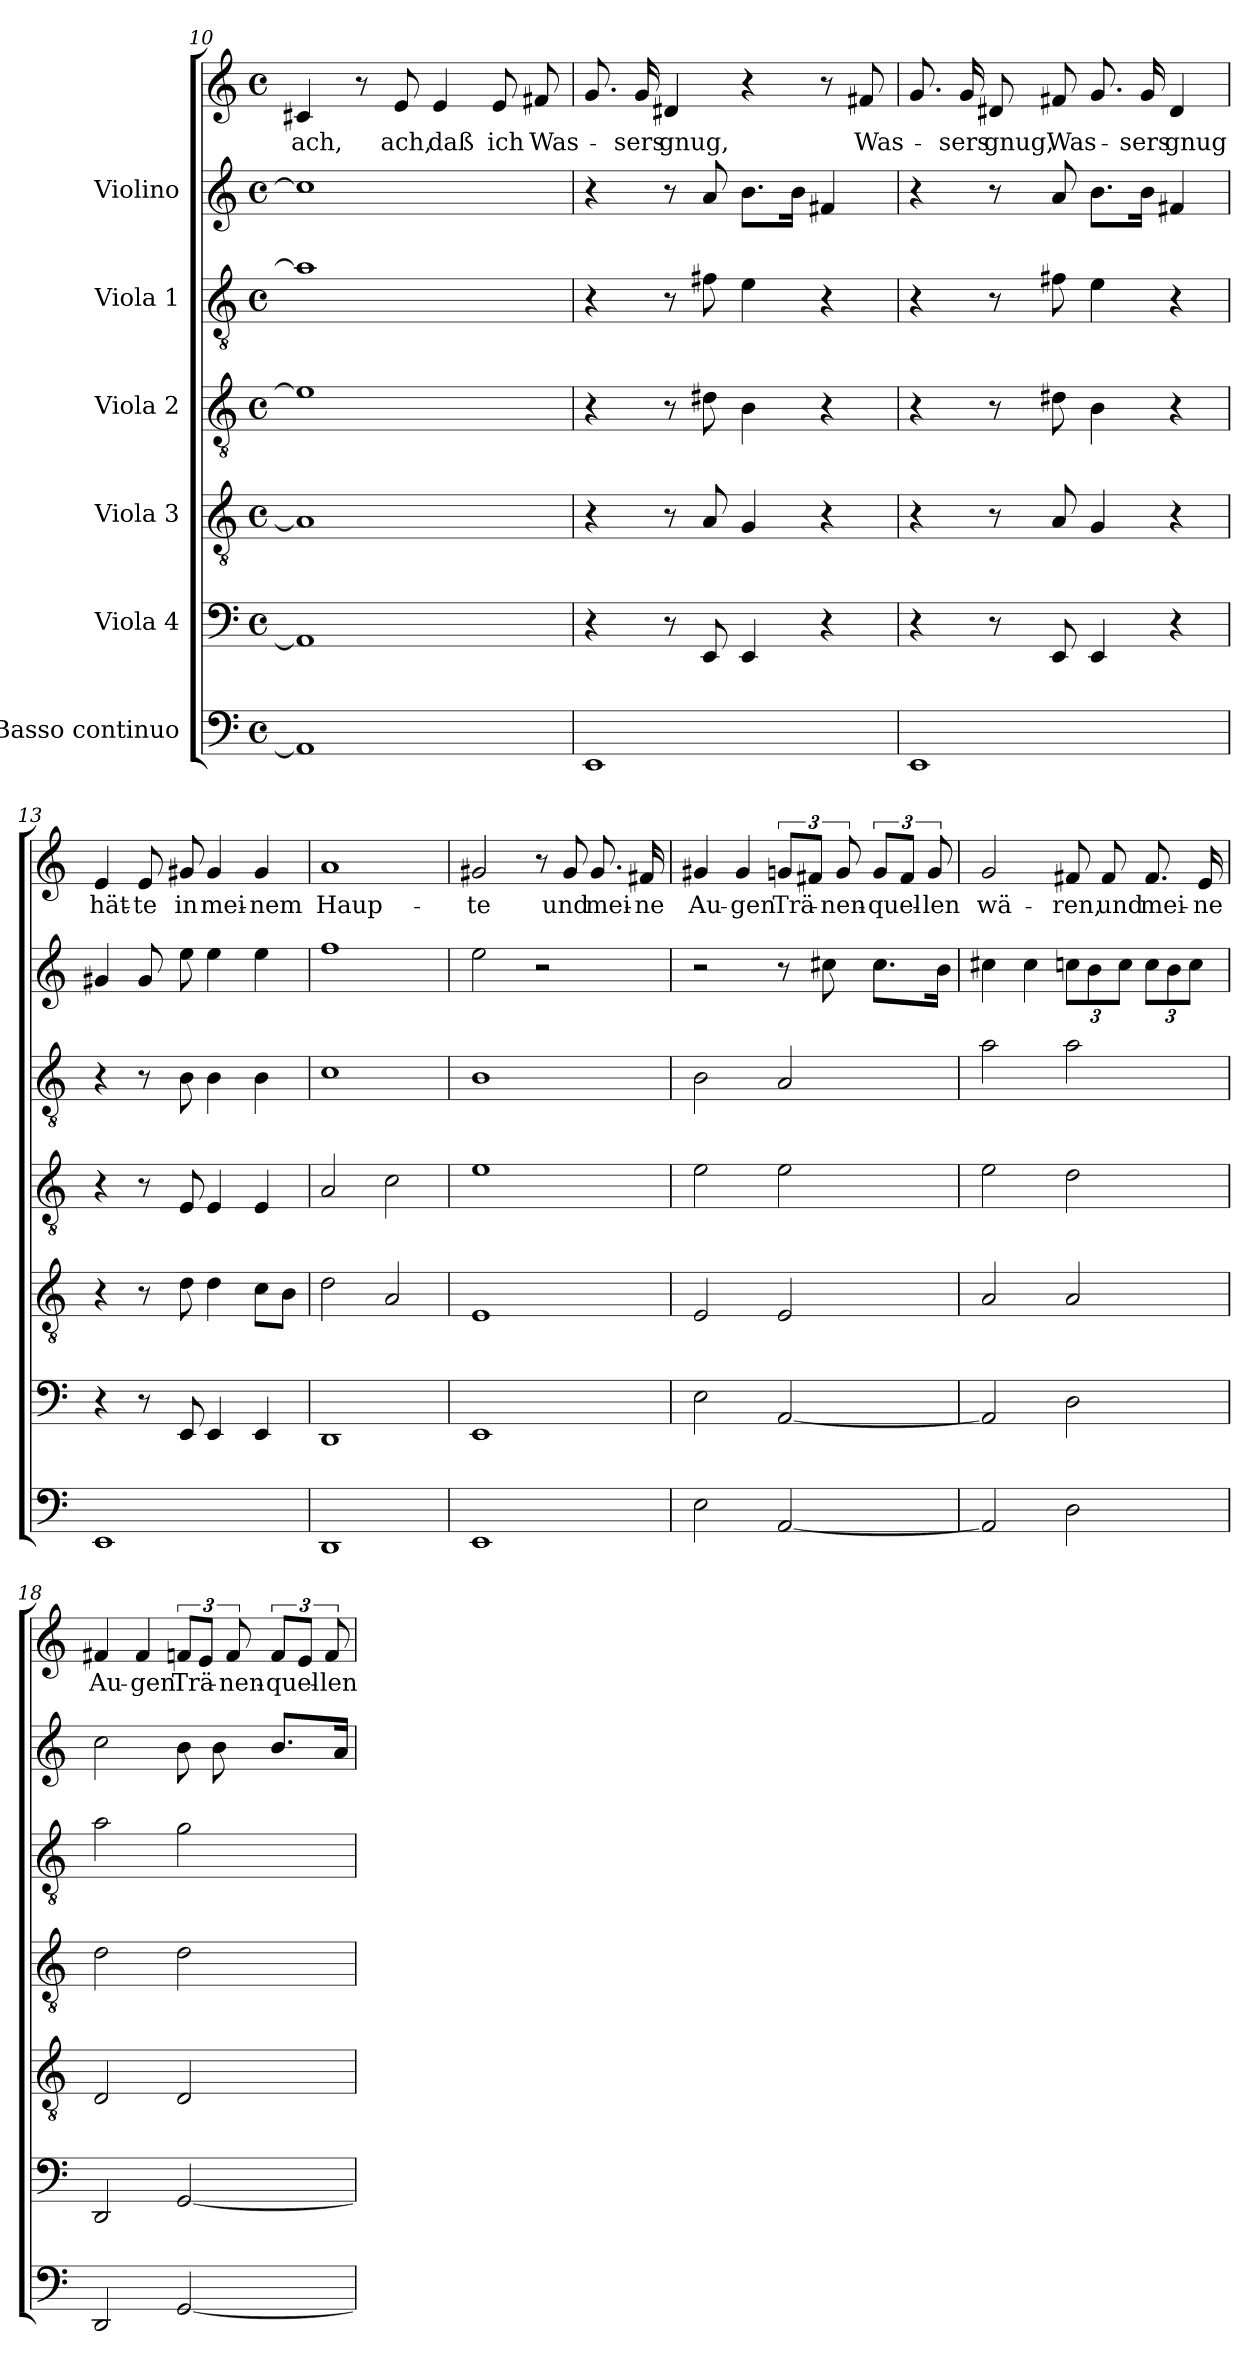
**kern	**kern	**kern	**kern	**kern	**kern	**kern	**text
*part7	*part6	*part5	*part4	*part3	*part2	*part1	*part1
*staff7	*staff6	*staff5	*staff4	*staff3	*staff2	*staff1	*staff1
*I"Basso continuo	*I"Viola 4	*I"Viola 3	*I"Viola 2	*I"Viola 1	*I"Violino	*	*
*clefF4	*clefF4	*clefGv2	*clefGv2	*clefGv2	*clefG2	*clefG2	*
*k[]	*k[]	*k[]	*k[]	*k[]	*k[]	*k[]	*
*C:	*C:	*C:	*C:	*C:	*C:	*C:	*
*M4/4	*M4/4	*M4/4	*M4/4	*M4/4	*M4/4	*M4/4	*
*met(c)	*met(c)	*met(c)	*met(c)	*met(c)	*met(c)	*met(c)	*
=10	=10	=10	=10	=10	=10	=10	=10
!	!	!	!	!	!	!	!LO:LY:b
1AA]	1AA]	1A]	1e]	1a]	1cc#]	4c#X/	ach,
.	.	.	.	.	.	8r	.
!	!	!	!	!	!	!	!LO:LY:b
.	.	.	.	.	.	8e/	ach,
!	!	!	!	!	!	!	!LO:LY:b
.	.	.	.	.	.	4e/	daß
!	!	!	!	!	!	!	!LO:LY:b
.	.	.	.	.	.	8e/	ich
!	!	!	!	!	!	!	!LO:LY:b
.	.	.	.	.	.	8f#X/	Was-
=11	=11	=11	=11	=11	=11	=11	=11
1EE	4r	4r	4r	4r	4r	8.g/	.
!	!	!	!	!	!	!	!LO:LY:b
.	.	.	.	.	.	16g/	-sers
!	!	!	!	!	!	!	!LO:LY:b
.	8r	8r	8r	8r	8r	4d#X/	gnug,
.	8EE/	8A/	8d#X\	8f#X\	8a/	.	.
.	4EE/	4G/	4B\	4e\	8.b\L	4r	.
.	.	.	.	.	16b\Jk	.	.
.	4r	4r	4r	4r	4f#X/	8r	.
!	!	!	!	!	!	!	!LO:LY:b
.	.	.	.	.	.	8f#X/	Was-
=12	=12	=12	=12	=12	=12	=12	=12
1EE	4r	4r	4r	4r	4r	8.g/	.
!	!	!	!	!	!	!	!LO:LY:b
.	.	.	.	.	.	16g/	-sers
!	!	!	!	!	!	!	!LO:LY:b
.	8r	8r	8r	8r	8r	8d#X/	gnug,
!	!	!	!	!	!	!	!LO:LY:b
.	8EE/	8A/	8d#X\	8f#X\	8a/	8f#X/	Was-
.	4EE/	4G/	4B\	4e\	8.b\L	8.g/	.
!	!	!	!	!	!	!	!LO:LY:b
.	.	.	.	.	16b\Jk	16g/	-sers
!	!	!	!	!	!	!	!LO:LY:b
.	4r	4r	4r	4r	4f#X/	4d#/	gnug
!!LO:PB:g=z
=13	=13	=13	=13	=13	=13	=13	=13
!	!	!	!	!	!	!	!LO:LY:b
1EE	4r	4r	4r	4r	4g#X/	4e/	hät-
!	!	!	!	!	!	!	!LO:LY:b
.	8r	8r	8r	8r	8g#/	8e/	-te
!	!	!	!	!	!	!	!LO:LY:b
.	8EE/	8d\	8E/	8B\	8ee\	8g#X/	in
!	!	!	!	!	!	!	!LO:LY:b
.	4EE/	4d\	4E/	4B\	4ee\	4g#/	mei-
!	!	!	!	!	!	!	!LO:LY:b
.	4EE/	8c\L	4E/	4B\	4ee\	4g#/	-nem
.	.	8B\J	.	.	.	.	.
=14	=14	=14	=14	=14	=14	=14	=14
!	!	!	!	!	!	!	!LO:LY:b
1DD	1DD	2d\	2A/	1c	1ff	1a	Haup-
.	.	2A/	2c\	.	.	.	.
=15	=15	=15	=15	=15	=15	=15	=15
!	!	!	!	!	!	!	!LO:LY:b
1EE	1EE	1E	1e	1B	2ee\	2g#X/	-te
.	.	.	.	.	2r	8r	.
!	!	!	!	!	!	!	!LO:LY:b
.	.	.	.	.	.	8g#/	und
!	!	!	!	!	!	!	!LO:LY:b
.	.	.	.	.	.	8.g#/	mei-
!	!	!	!	!	!	!	!LO:LY:b
.	.	.	.	.	.	16f#X/	-ne
=16	=16	=16	=16	=16	=16	=16	=16
!	!	!	!	!	!	!	!LO:LY:b
2E\	2E\	2E/	2e\	2B\	2r	4g#X/	Au-
!	!	!	!	!	!	!	!LO:LY:b
.	.	.	.	.	.	4g#/	-gen
!	!	!	!	!	!	!	!LO:LY:b
[2AA/	[2AA/	2E/	2e\	2A/	8r	12gn/L	Trä-
.	.	.	.	.	.	12f#X/J	.
.	.	.	.	.	8cc#X\	.	.
!	!	!	!	!	!	!	!LO:LY:b
.	.	.	.	.	.	12g/	-nen-
!	!	!	!	!	!	!	!LO:LY:b
.	.	.	.	.	8.cc#\L	12g/L	-quel-
.	.	.	.	.	.	12f#/J	.
!	!	!	!	!	!	!	!LO:LY:b
.	.	.	.	.	.	12g/	-len
.	.	.	.	.	16b\Jk	.	.
=17	=17	=17	=17	=17	=17	=17	=17
!	!	!	!	!	!	!	!LO:LY:b
2AA/]	2AA/]	2A/	2e\	2a\	4cc#X\	2g/	wä-
.	.	.	.	.	4cc#\	.	.
!	!	!	!	!	!	!	!LO:LY:b
2D\	2D\	2A/	2d\	2a\	12ccn\L	8f#X/	-ren,
.	.	.	.	.	12b\	.	.
!	!	!	!	!	!	!	!LO:LY:b
.	.	.	.	.	.	8f#/	und
.	.	.	.	.	12cc\J	.	.
!	!	!	!	!	!	!	!LO:LY:b
.	.	.	.	.	12cc\L	8.f#/	mei-
.	.	.	.	.	12b\	.	.
.	.	.	.	.	12cc\J	.	.
!	!	!	!	!	!	!	!LO:LY:b
.	.	.	.	.	.	16e/	-ne
!!LO:LB:g=z
=18	=18	=18	=18	=18	=18	=18	=18
!	!	!	!	!	!	!	!LO:LY:b
2DD/	2DD/	2D/	2d\	2a\	2cc\	4f#X/	Au-
!	!	!	!	!	!	!	!LO:LY:b
.	.	.	.	.	.	4f#/	-gen
!	!	!	!	!	!	!	!LO:LY:b
[2GG/	[2GG/	2D/	2d\	2g\	8b\	12fn/L	Trä-
.	.	.	.	.	.	12e/J	.
.	.	.	.	.	8b\	.	.
!	!	!	!	!	!	!	!LO:LY:b
.	.	.	.	.	.	12f/	-nen-
!	!	!	!	!	!	!	!LO:LY:b
.	.	.	.	.	8.b/L	12f/L	-quel-
.	.	.	.	.	.	12e/J	.
!	!	!	!	!	!	!	!LO:LY:b
.	.	.	.	.	.	12f/	-len
.	.	.	.	.	16a/Jk	.	.
=	=	=	=	=	=	=	=
*-	*-	*-	*-	*-	*-	*-	*-
